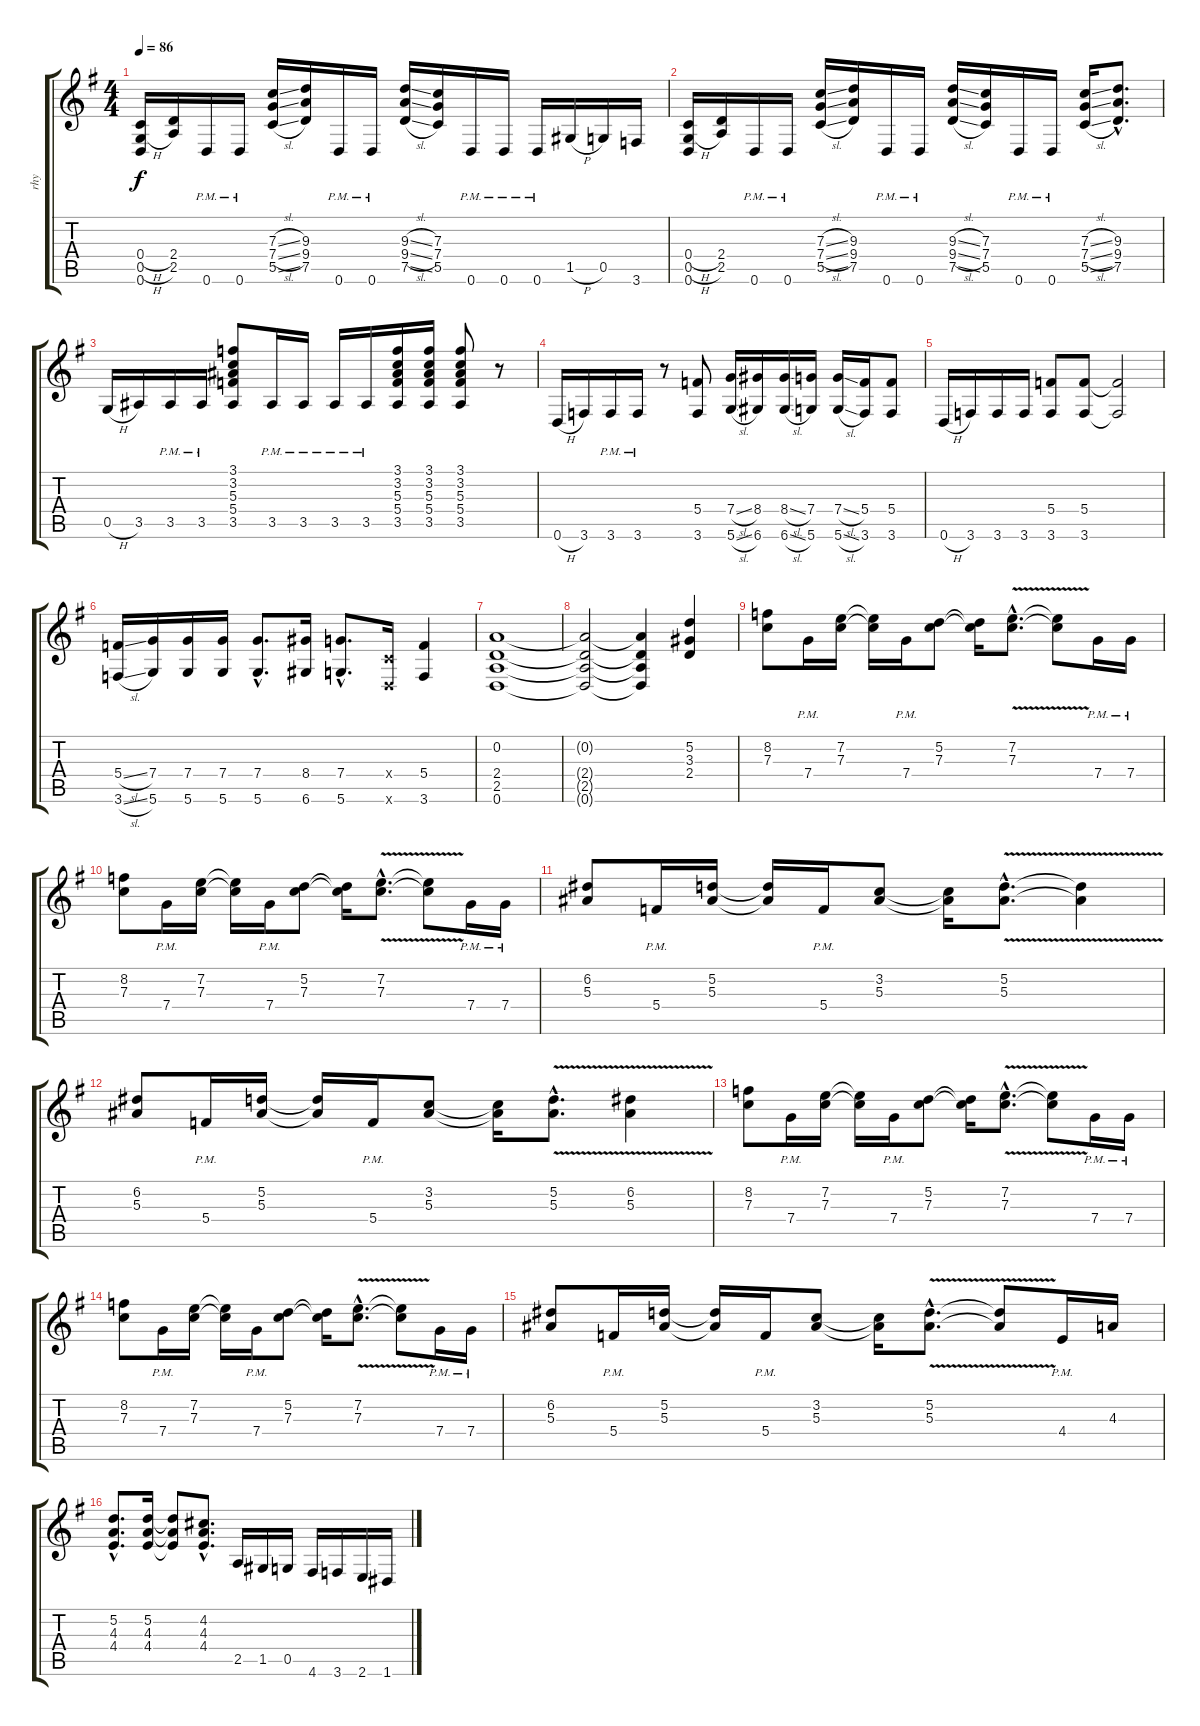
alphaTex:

\track ("rhy" "rhy") {instrument distortionguitar}
\staff {score tabs}
\tuning (D4 A3 F3 C3 G2 D2) {hide}
\ts (4 4)
\tempo 86
\clef g2
\ks g
(0.4{h} 0.5{h} 0.6).16{dy f} (2.4 2.5).16 0.6{pm}.16 0.6{pm}.16 (7.3{sl} 7.4{sl} 5.5{sl}).16 (9.3 9.4 7.5).16 0.6{pm}.16 0.6{pm}.16 (9.3{sl} 9.4{sl} 7.5{sl}).16 (7.3 7.4 5.5).16 0.6{pm}.16 0.6{pm}.16 0.6{pm}.16 1.5{h}.16 0.5.16 3.6.16 |
(0.4{h} 0.5{h} 0.6).16 (2.4 2.5).16 0.6{pm}.16 0.6{pm}.16 (7.3{sl} 7.4{sl} 5.5{sl}).16 (9.3 9.4 7.5).16 0.6{pm}.16 0.6{pm}.16 (9.3{sl} 9.4{sl} 7.5{sl}).16 (7.3 7.4 5.5).16 0.6{pm}.16 0.6{pm}.16 (7.3{sl} 7.4{sl} 5.5{sl}).16 (9.3{hac} 9.4{hac} 7.5{hac}).8{d} |
0.5{h}.16 3.5.16 3.5{pm}.16 3.5{pm}.16 (3.1 3.2 5.3 5.4 3.5).8 3.5{pm}.16 3.5{pm}.16 3.5{pm}.16 3.5{pm}.16 (3.1 3.2 5.3 5.4 3.5).16 (3.1 3.2 5.3 5.4 3.5).16 (3.1 3.2 5.3 5.4 3.5).8 r.8 |
0.6{h}.16 3.6.16 3.6{pm}.16 3.6{pm}.16 r.8 (5.4 3.6).8 (7.4{sl} 5.6{sl}).16 (8.4 6.6).16 (8.4{sl} 6.6{sl}).16 (7.4 5.6).16 (7.4{sl} 5.6{sl}).16 (5.4 3.6).16 (5.4 3.6).8 |
0.6{h}.16 3.6.16 3.6.16 3.6.16 (5.4 3.6).8 (5.4 3.6).8 (5.4{t} 3.6{t}).2 |
(5.4{sl} 3.6{sl}).16 (7.4 5.6).16 (7.4 5.6).16 (7.4 5.6).16 (7.4{hac} 5.6{hac}).8{d} (8.4 6.6).16 (7.4{hac} 5.6{hac}).8{d} (0.4{x} 0.6{x}).16 (5.4 3.6).4 |
(0.2 2.4 2.5 0.6).1 |
(0.2{t} 2.4{t} 2.5{t} 0.6{t}).2 (0.2{t} 2.4{t} 2.5{t} 0.6{t}).4 (5.2 3.3 2.4).4 |
(8.2 7.3).8 7.4{pm}.16 (7.2 7.3).16 (7.2{t} 7.3{t}).16 7.4{pm}.16 (5.2 7.3).8 (5.2{t} 7.3{t}).16 (7.2{v hac} 7.3{v hac}).8{d} (7.2{t} 7.3{t}).8 7.4{pm}.16 7.4{pm}.16 |
(8.2 7.3).8 7.4{pm}.16 (7.2 7.3).16 (7.2{t} 7.3{t}).16 7.4{pm}.16 (5.2 7.3).8 (5.2{t} 7.3{t}).16 (7.2{v hac} 7.3{v hac}).8{d} (7.2{t} 7.3{t}).8 7.4{pm}.16 7.4{pm}.16 |
(6.2 5.3).8 5.4{pm}.16 (5.2 5.3).16 (5.2{t} 5.3{t}).16 5.4{pm}.16 (3.2 5.3).8 (3.2{t} 5.3{t}).16 (5.2{v hac} 5.3{v hac}).8{d} (5.2{t} 5.3{t}).4 |
(6.2 5.3).8 5.4{pm}.16 (5.2 5.3).16 (5.2{t} 5.3{t}).16 5.4{pm}.16 (3.2 5.3).8 (3.2{t} 5.3{t}).16 (5.2{v hac} 5.3{v hac}).8{d} (6.2{v} 5.3{v}).4 |
(8.2 7.3).8 7.4{pm}.16 (7.2 7.3).16 (7.2{t} 7.3{t}).16 7.4{pm}.16 (5.2 7.3).8 (5.2{t} 7.3{t}).16 (7.2{v hac} 7.3{v hac}).8{d} (7.2{t} 7.3{t}).8 7.4{pm}.16 7.4{pm}.16 |
(8.2 7.3).8 7.4{pm}.16 (7.2 7.3).16 (7.2{t} 7.3{t}).16 7.4{pm}.16 (5.2 7.3).8 (5.2{t} 7.3{t}).16 (7.2{v hac} 7.3{v hac}).8{d} (7.2{t} 7.3{t}).8 7.4{pm}.16 7.4{pm}.16 |
(6.2 5.3).8 5.4{pm}.16 (5.2 5.3).16 (5.2{t} 5.3{t}).16 5.4{pm}.16 (3.2 5.3).8 (3.2{t} 5.3{t}).16 (5.2{v hac} 5.3{v hac}).8{d} (5.2{t} 5.3{t}).8 4.4{pm}.16 4.3.16 |
(5.2{hac} 4.3{hac} 4.4{hac}).8{d} (5.2 4.3 4.4).16 (5.2{t} 4.3{t} 4.4{t}).8 (4.2{hac} 4.3{hac} 4.4{hac}).8{d} 2.5.16 1.5.16 0.5.16 4.6.16 3.6.16 2.6.16 1.6.16
